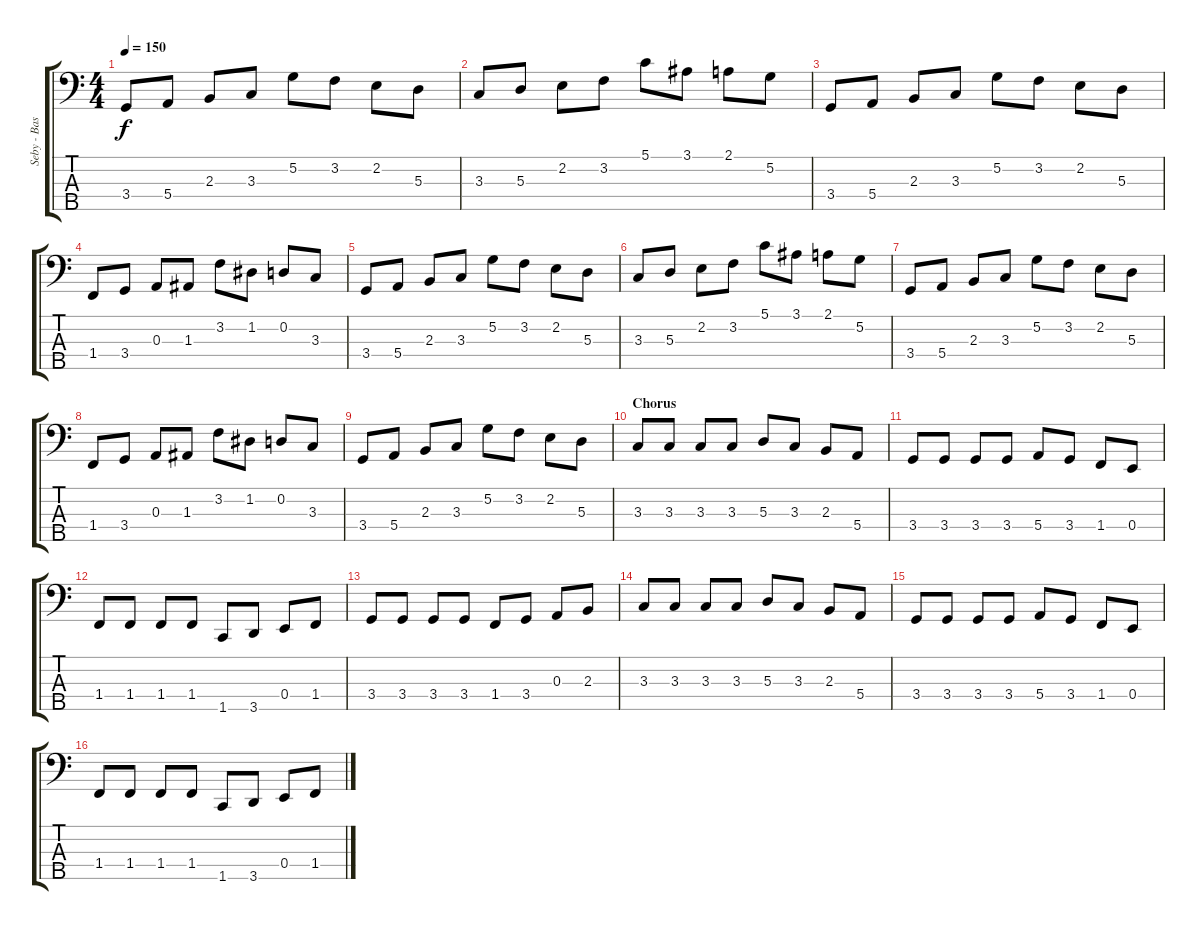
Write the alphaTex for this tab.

\track ("Seby - Bass" "Seby - Bas") {instrument electricbasspick}
\staff {score tabs}
\tuning (G2 D2 A1 E1 B0) {hide}
\ts (4 4)
\tempo 150
\clef f4
\ks c
3.4.8{dy f} 5.4.8 2.3.8 3.3.8 5.2.8 3.2.8 2.2.8 5.3.8 |
3.3.8 5.3.8 2.2.8 3.2.8 5.1.8 3.1.8 2.1.8 5.2.8 |
3.4.8 5.4.8 2.3.8 3.3.8 5.2.8 3.2.8 2.2.8 5.3.8 |
1.4.8 3.4.8 0.3.8 1.3.8 3.2.8 1.2.8 0.2.8 3.3.8 |
3.4.8 5.4.8 2.3.8 3.3.8 5.2.8 3.2.8 2.2.8 5.3.8 |
3.3.8 5.3.8 2.2.8 3.2.8 5.1.8 3.1.8 2.1.8 5.2.8 |
3.4.8 5.4.8 2.3.8 3.3.8 5.2.8 3.2.8 2.2.8 5.3.8 |
1.4.8 3.4.8 0.3.8 1.3.8 3.2.8 1.2.8 0.2.8 3.3.8 |
3.4.8 5.4.8 2.3.8 3.3.8 5.2.8 3.2.8 2.2.8 5.3.8 |
\section ("" "Chorus")
3.3.8 3.3.8 3.3.8 3.3.8 5.3.8 3.3.8 2.3.8 5.4.8 |
3.4.8 3.4.8 3.4.8 3.4.8 5.4.8 3.4.8 1.4.8 0.4.8 |
1.4.8 1.4.8 1.4.8 1.4.8 1.5.8 3.5.8 0.4.8 1.4.8 |
3.4.8 3.4.8 3.4.8 3.4.8 1.4.8 3.4.8 0.3.8 2.3.8 |
3.3.8 3.3.8 3.3.8 3.3.8 5.3.8 3.3.8 2.3.8 5.4.8 |
3.4.8 3.4.8 3.4.8 3.4.8 5.4.8 3.4.8 1.4.8 0.4.8 |
1.4.8 1.4.8 1.4.8 1.4.8 1.5.8 3.5.8 0.4.8 1.4.8
